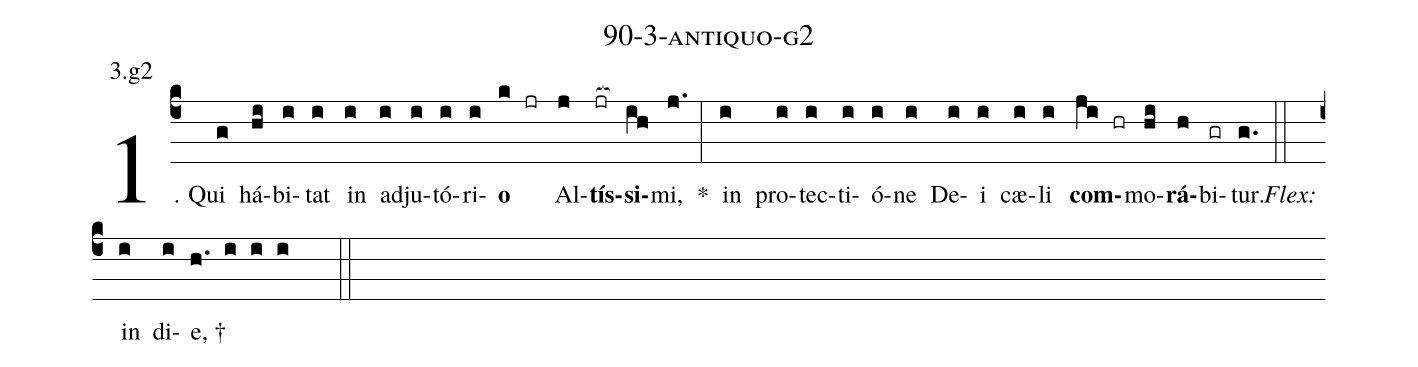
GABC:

name: 90-3-antiquo-g2;
annotation: 3.g2;
%%
(c4)1. Qui(g) há(hi)bi(i)tat(i) in(i) ad(i)ju(i)tó(i)ri(i)<b>o</b>(k jr) Al(j)<b>tís</b>(jr[ocb:1{])<b>si</b>(ih[ocb:0}])mi,(j.) *(:) in(i) pro(i)tec(i)ti(i)ó(i)ne(i) De(i)i(i) cæ(i)li(i) <b>com</b>(ji hr)mo(hi)<b>rá</b>(h)bi(gr)tur.(g.) (::)
<i>Flex:</i>()  in(i) di(i)e, †(h. i i i  ::)
